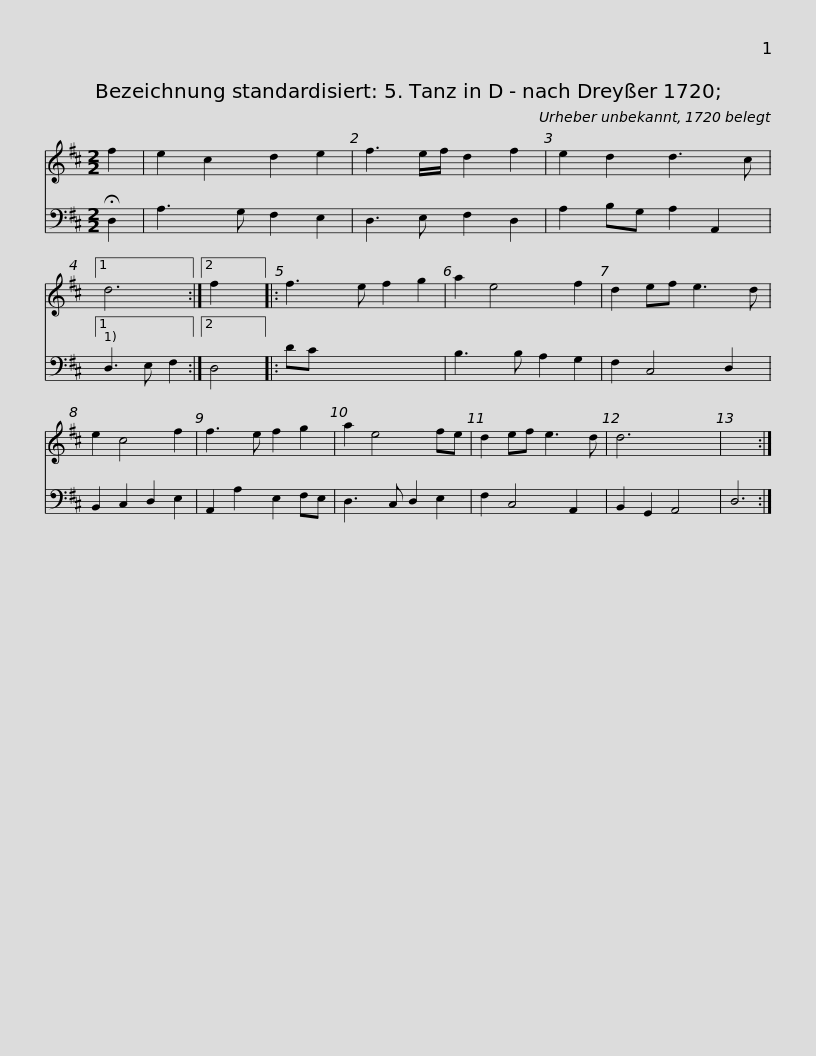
X:1
%%score 1 2
L:1/8
M:2/2
I:linebreak $
K:D
V:1 treble
V:2 bass
V:1
 f2 | e2 c2 d2 e2 | f3 e/f/ d2 f2 | e2 d2 d3 c |1 d6 :|2 %5
 f2 x2 |: f3 e f2 g2 | a2 e4 f2 | d2 ef e3 d |$ e2 c4 f2 | %10
 f3 e f2 g2 | a2 e4 fe | d2 ef e3 d | d6 x2 | x6 :| %15
V:2
 !fermata!D,2 | A,3 G, F,2 E,2 | D,3 E, F,2 D,2 | A,2 B,G, A,2 A,,2 |1 D,3 E, F,2 :|2 %5
 D,4 |: DC x6 | B,3 B, A,2 G,2 | F,2 C,4 D,2 |$ B,,2 C,2 D,2 E,2 | %10
 A,,2 A,2 E,2 F,E, | D,3 C, D,2 E,2 | F,2 C,4 A,,2 | B,,2 G,,2 A,,4 | D,6 :| %15
